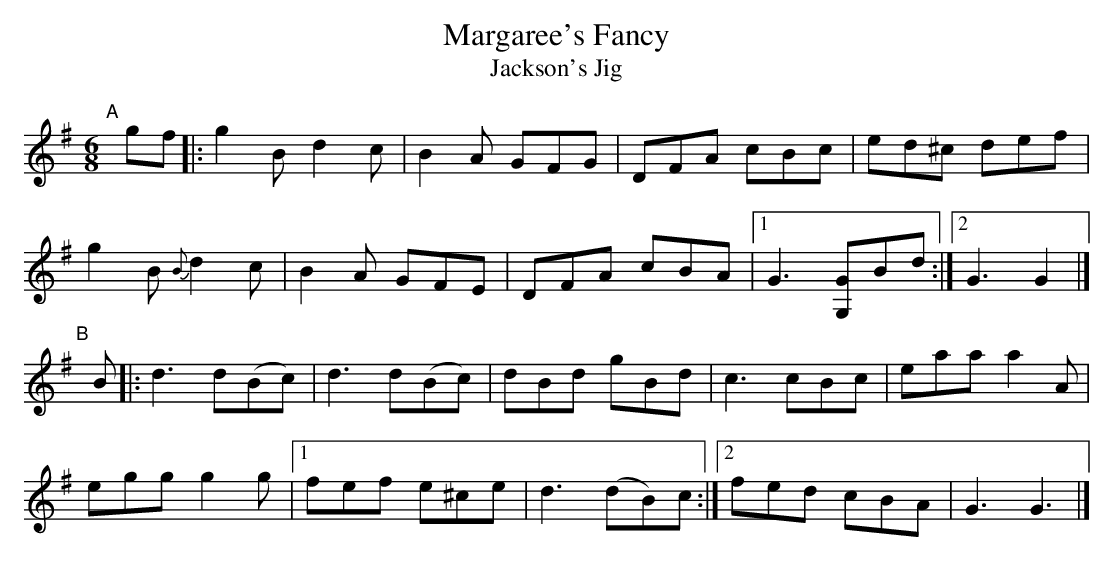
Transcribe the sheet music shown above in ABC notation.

X:1
T: Margaree's Fancy	% The 's is often omitted.
T: Jackson's Jig
M: 6/8
L: 1/8
K: G
"^A"[|] gf |:\
g2B d2c | B2A GFG | DFA cBc | ed^c def |
g2B {B}d2c | B2A GFE | DFA cBA |1 G3 [G,G]Bd :|2 G3 G2 |]
"^B"[|] B |:\
d3 d(Bc) | d3 d(Bc) | dBd gBd | c3 cBc | eaa a2A |
egg g2g |1 fef e^ce | d3 (dB)c :|2 fed cBA | G3 G3 |]
